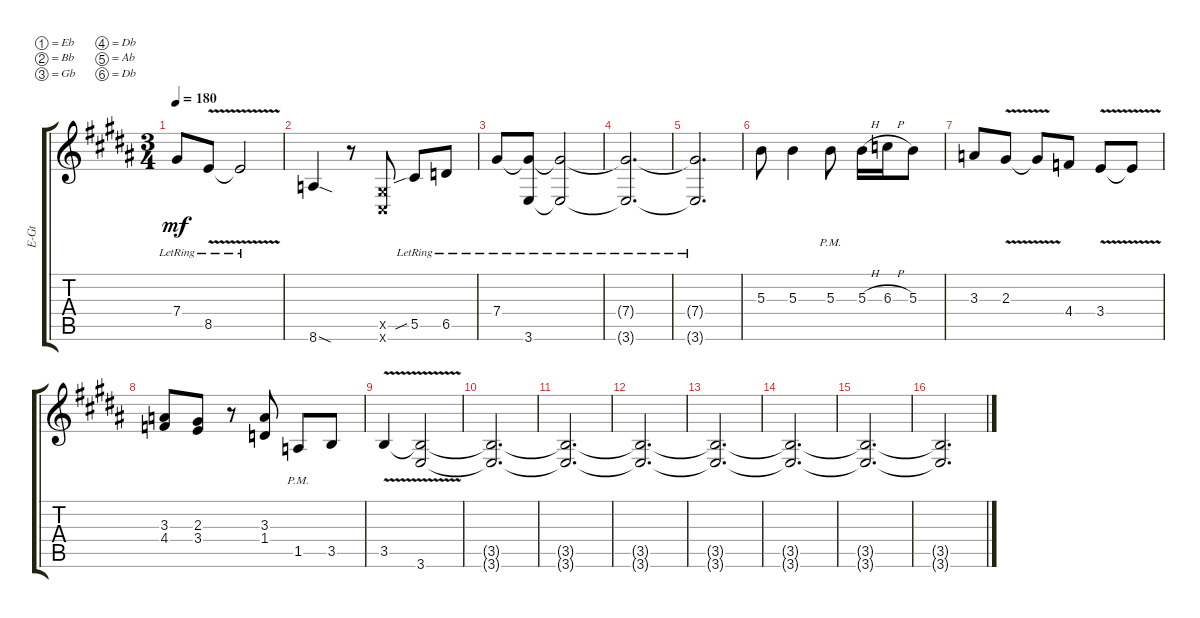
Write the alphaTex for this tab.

\bracketExtendMode groupsimilarinstruments
\otherSystemsTrackNameOrientation horizontal
\track ("Electric Guitar" "E-Gt") {instrument overdrivenguitar}
\staff {score tabs}
\tuning (Eb4 Bb3 Gb3 Db3 Ab2 Db2)
\ts (3 4)
\tempo 180
\clef g2
\ks b
7.4{lr acc forcenatural}.8{dy mf beam Up} 8.5{v lr acc forcenatural}.8{beam Up} 8.5{v lr t acc forcenatural}.2{beam Up} |
8.6{sod acc b}.4{beam Up} r.8{beam Up} (0.5{x acc forcenatural} 0.6{x acc forcenatural}).8{beam Up} 5.5{sib lr acc forcenatural}.8{beam Up} 6.5{lr acc b}.8{beam Up} |
7.4{lr acc forcenatural}.8{beam Up} (3.6{lr acc forcenatural} 7.4{lr t acc forcenatural}).8{beam Up} (3.6{lr t acc forcenatural} 7.4{lr t acc forcenatural}).2{beam Up} |
(3.6{lr t acc forcenatural} 7.4{lr t acc forcenatural}).2{d beam Up} |
(3.6{lr t acc forcenatural} 7.4{lr t acc forcenatural}).2{d beam Up} |
5.3{acc forcenatural}.8{beam Down} 5.3{acc forcenatural}.4{beam Down} 5.3{pm acc forcenatural}.8{beam Down} 5.3{h acc forcenatural}.16{beam Down} 6.3{h acc b}.16{beam Down} 5.3{acc forcenatural}.8{beam Down} |
3.3{acc b}.8{beam Up} 2.3{v acc forcenatural}.8{beam Up} 2.3{t acc forcenatural}.8{beam Up} 4.4{acc b}.8{beam Up} 3.4{v acc forcenatural}.8{beam Up} 3.4{t acc forcenatural}.8{beam Up} |
(3.3{acc b} 4.4{acc b}).8{beam Up} (2.3{acc forcenatural} 3.4{acc forcenatural}).8{beam Up} r.8{beam Up} (1.4{acc b} 3.3{acc b}).8{beam Up} 1.5{pm acc b}.8{beam Up} 3.5{acc forcenatural}.8{beam Up} |
3.5{v acc forcenatural}.4{beam Up} (3.6{acc forcenatural} 3.5{t acc forcenatural}).2{beam Up} |
(3.6{t acc forcenatural} 3.5{t acc forcenatural}).2{d beam Up} |
(3.5{t acc forcenatural} 3.6{t acc forcenatural}).2{d beam Up} |
(3.6{t acc forcenatural} 3.5{t acc forcenatural}).2{d beam Up} |
(3.6{t acc forcenatural} 3.5{t acc forcenatural}).2{d beam Up} |
(3.5{t acc forcenatural} 3.6{t acc forcenatural}).2{d beam Up} |
(3.6{t acc forcenatural} 3.5{t acc forcenatural}).2{d beam Up} |
(3.5{t acc forcenatural} 3.6{t acc forcenatural}).2{d beam Up}
